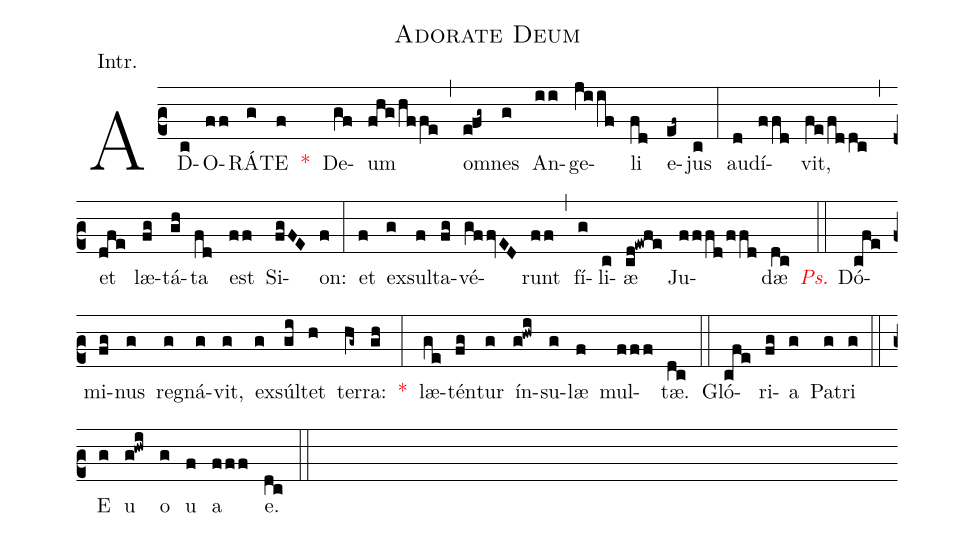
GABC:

name:Adorate Deum;
annotation:Intr.;
mode:VII.;
office-part:Introit;
%%
(c2) AD(c)O(ff)RÁ(g)TE(f) <v>\red{*}</v>() De(gf)um(fhg/hffe) (,) o(e!fg~)mnes(g) An(ii)ge(jiif)li(fd) e(ef~)jus(c) (:) au(d)dí(ffd)vit,(fe/fddc) (,) et(dfe) læ(fg)tá(gh)ta(fd) est(ff) Si(fgFE)on:(f) (:) et(f) ex(g)sul(f)ta(fg)vé(gffvED)runt(ff) (,) fí(g)li(c)æ(cd!ewfe) Ju(fffd/ffd)dæ(dc) (::) <v>\redit{Ps.}</v> Dó(cfe)mi(fg)nus(g) re(g)gná(g)vit,(g) ex(g)súl(gi)tet(h) ter(hg~)ra:(gh) <v>\red{*}</v>(:) læ(ge)tén(fg)tur(g) ín(g!hwi)su(g)læ(f) mul(fff)tæ.(dc) (::) Gló(cfe)ri(fg)a(g) Pa(g)tri(g) (::) E(g) u(g!hwi) o(g) u(f) a(fff) e.(dc) (::)
